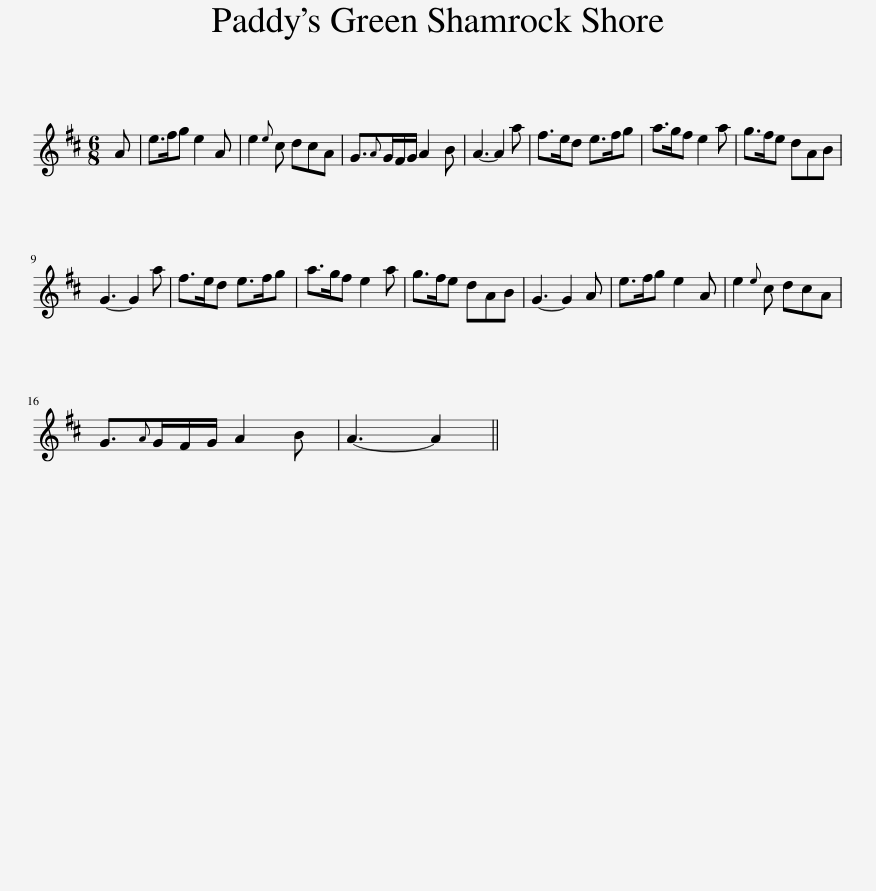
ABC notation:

X:1
L:1/8
M:6/8
I:linebreak $
K:D
V:1 treble
V:1
 A | e>fg e2 A | e2{e} c dcA | G3/2{A}G/F/G/ A2 B | A3- A2 a | %5
 f>ed e>fg | a>gf e2 a | g>fe dAB |$ G3- G2 a | f>ed e>fg | %10
 a>gf e2 a | g>fe dAB | G3- G2 A | e>fg e2 A | e2{e} c dcA |$ %15
 G3/2{A}G/F/G/ A2 B | A3- A2 || %17
